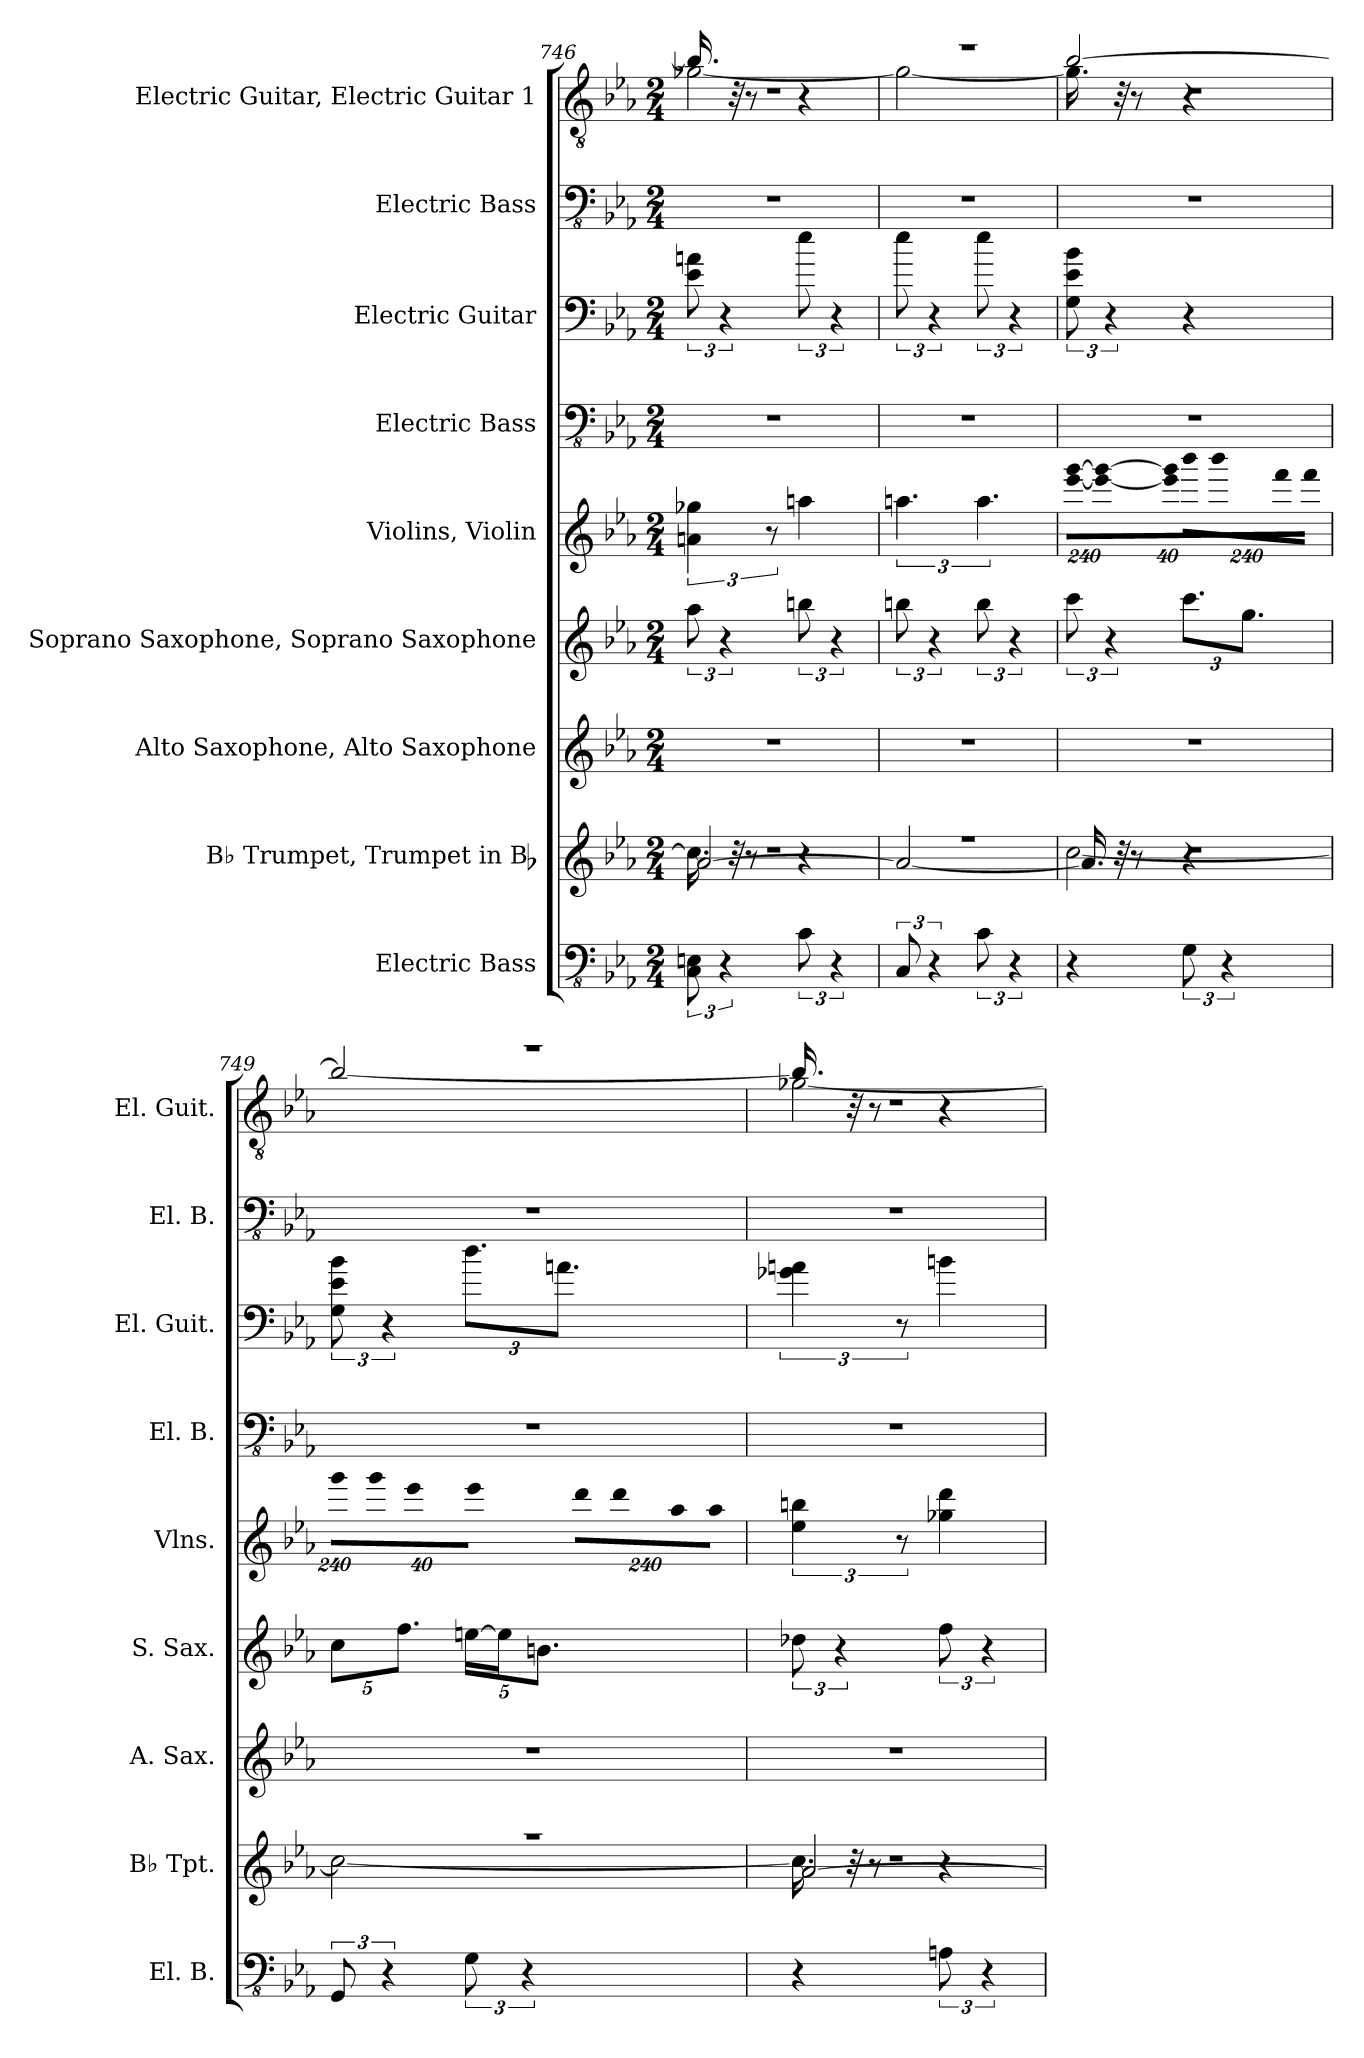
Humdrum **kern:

**kern	**kern	**kern	**kern	**kern	**kern	**kern	**kern	**kern
*part9	*part8	*part7	*part6	*part5	*part4	*part3	*part2	*part1
*staff9	*staff8	*staff7	*staff6	*staff5	*staff4	*staff3	*staff2	*staff1
*I"Electric Bass	*I"B♭ Trumpet, Trumpet in Bb	*I"Alto Saxophone, Alto Saxophone	*I"Soprano Saxophone, Soprano Saxophone	*I"Violins, Violin	*I"Electric Bass	*I"Electric Guitar	*I"Electric Bass	*I"Electric Guitar, Electric Guitar 1
*I'El. B.	*I'B♭ Tpt.	*I'A. Sax.	*I'S. Sax.	*I'Vlns.	*I'El. B.	*I'El. Guit.	*I'El. B.	*I'El. Guit.
!!LO:PB:g=z
*clefFv4	*clefG2	*clefG2	*clefG2	*clefG2	*clefFv4	*clefF4	*clefFv4	*clefGv2
*	*ITrd1c2	*ITrd5c9	*ITrd1c2	*	*	*	*	*
*k[b-e-a-]	*k[b-e-a-d-g-]	*k[b-e-a-d-g-c-]	*k[b-e-a-d-g-]	*k[b-e-a-]	*k[b-e-a-]	*k[b-e-a-]	*k[b-e-a-]	*k[b-e-a-]
*M2/4	*M2/4	*M2/4	*M2/4	*M2/4	*M2/4	*M2/4	*M2/4	*M2/4
=746	=746	=746	=746	=746	=746	=746	=746	=746
*	*^	*	*	*	*	*	*	*^
*	*	*^	*	*	*	*	*	*	*	*^
12CC\ 12EEn\	2r	16.b-\]	[2g-/	2r	12gg-\	6an\ 6gg-X\	2r	12e-\ 12an\	2r	2r	[2g-X\	16.b-/]
6r	.	.	.	.	6r	.	.	6r	.	.	.	.
.	.	32r	.	.	.	.	.	.	.	.	.	32r
.	.	8r	.	.	.	.	.	.	.	.	.	8r
.	.	.	.	.	.	12r	.	.	.	.	.	.
12C\	.	4r	.	.	12aan\	4aan\	.	12ee-\	.	.	.	4r
6r	.	.	.	.	6r	.	.	6r	.	.	.	.
*	*	*v	*v	*	*	*	*	*	*	*	*v	*v
=747	=747	=747	=747	=747	=747	=747	=747	=747	=747	=747
12CC/	2r	2g-/_	2r	12aan\	6.aan\	2r	12ee-\	2r	2r	2g-\_
6r	.	.	.	6r	.	.	6r	.	.	.
12C\	.	.	.	12aa\	6.aa\	.	12ee-\	.	.	.
6r	.	.	.	6r	.	.	6r	.	.	.
*	*	*	*	*	*	*	*	*	*v	*v
=748	=748	=748	=748	=748	=748	=748	=748	=748	=748
*	*	*^	*	*	*	*	*	*	*
*	*	*	*	*	*	*Xbrackettup	*	*	*	*
!	!	!	!	!	!	!LO:N:vis=16	!	!	!	!
*	*	*	*	*	*	*	*	*	*	*^
*	*	*	*	*	*	*	*	*	*	*	*^
4r	2r	[2b-\	16.g-/]	2r	12bb-\	[1920%137eee-\ [1920%137ggg\KL	2r	12G\ 12e-\ 12b-\	2r	2r	16.g-\]	[2b-/
!	!	!	!	!	!	!LO:N:vis=8	!	!	!	!	!	!
.	.	.	.	.	.	960%137eee-\_ 960%137ggg\_	.	.	.	.	.	.
.	.	.	.	.	6r	.	.	6r	.	.	.	.
.	.	.	32r	.	.	.	.	.	.	.	32r	.
.	.	.	8r	.	.	.	.	.	.	.	8r	.
!	!	!	!	!	!	!LO:N:vis=32	!	!	!	!	!	!
.	.	.	.	.	.	640%23eee-\] 640%23ggg\]Jkk	.	.	.	.	.	.
*	*	*	*	*	*Xbrackettup	*	*	*	*	*	*	*
!	!	!	!	!	!	!LO:N:vis=16	!	!	!	!	!	!
12GG\	.	.	4r	.	12.bb-\L	1920%137bbb-\LL	.	4r	.	.	4r	.
!	!	!	!	!	!	!LO:N:vis=32	!	!	!	!	!	!
.	.	.	.	.	.	640%23bbb-\K	.	.	.	.	.	.
6r	.	.	.	.	.	.	.	.	.	.	.	.
!	!	!	!	!	!	!LO:N:vis=16	!	!	!	!	!	!
.	.	.	.	.	.	1920%137fff\	.	.	.	.	.	.
.	.	.	.	.	12.ff\J	.	.	.	.	.	.	.
!	!	!	!	!	!	!LO:N:vis=16	!	!	!	!	!	!
.	.	.	.	.	.	1920%137fff\JJ	.	.	.	.	.	.
*	*	*v	*v	*	*	*	*	*	*	*v	*v	*v
=749	=749	=749	=749	=749	=749	=749	=749	=749	=749
!	!	!	!	!	!LO:N:vis=16	!	!	!	!
*	*	*	*	*	*	*	*	*	*^
12GGG/	2r	2b-\_	2r	10b-\L	1920%137ggg\LL	2r	12G\ 12e-\ 12b-\	2r	2r	2b-/_
!	!	!	!	!	!LO:N:vis=32	!	!	!	!	!
.	.	.	.	.	640%23ggg\K	.	.	.	.	.
6r	.	.	.	.	.	.	6r	.	.	.
.	.	.	.	10.ee-\J	.	.	.	.	.	.
!	!	!	!	!	!LO:N:vis=16	!	!	!	!	!
.	.	.	.	.	1920%137eee-\	.	.	.	.	.
!	!	!	!	!	!LO:N:vis=16	!	!	!	!	!
.	.	.	.	.	1920%137eee-\JJ	.	.	.	.	.
!	!	!	!	!	!LO:N:vis=16	!	!	!	!	!
*	*	*	*	*	*	*	*Xbrackettup	*	*	*
12GG\	.	.	.	[20ddn\LL	1920%137ddd\LL	.	12.dd\L	.	.	.
.	.	.	.	20dd\J]	.	.	.	.	.	.
!	!	!	!	!	!LO:N:vis=32	!	!	!	!	!
.	.	.	.	.	640%23ddd\K	.	.	.	.	.
6r	.	.	.	.	.	.	.	.	.	.
.	.	.	.	10.an\J	.	.	.	.	.	.
!	!	!	!	!	!LO:N:vis=16	!	!	!	!	!
.	.	.	.	.	1920%137aa-\	.	.	.	.	.
.	.	.	.	.	.	.	12.an\J	.	.	.
!	!	!	!	!	!LO:N:vis=16	!	!	!	!	!
.	.	.	.	.	1920%137aa-\JJ	.	.	.	.	.
*	*	*	*	*	*	*	*	*	*v	*v
!!LO:PB:g=z
=750	=750	=750	=750	=750	=750	=750	=750	=750	=750
*	*	*^	*	*	*	*	*	*	*
*	*	*	*	*	*brackettup	*brackettup	*	*brackettup	*	*
*	*	*	*	*	*	*	*	*	*	*^
*	*	*	*	*	*	*	*	*	*	*	*^
4r	2r	16.b-\]	[2g-/	2r	12cc-X\	6ee-\ 6bbn\	2r	6g-X\ 6an\	2r	2r	[2g-X\	16.b-/]
.	.	.	.	.	6r	.	.	.	.	.	.	.
.	.	32r	.	.	.	.	.	.	.	.	.	32r
.	.	8r	.	.	.	.	.	.	.	.	.	8r
.	.	.	.	.	.	12r	.	12r	.	.	.	.
12AAn\	.	4r	.	.	12ee-\	4gg-X\ 4ddd\	.	4bn\	.	.	.	4r
6r	.	.	.	.	6r	.	.	.	.	.	.	.
*	*v	*v	*v	*	*	*	*	*	*	*v	*v	*v
=	=	=	=	=	=	=	=	=
*-	*-	*-	*-	*-	*-	*-	*-	*-
